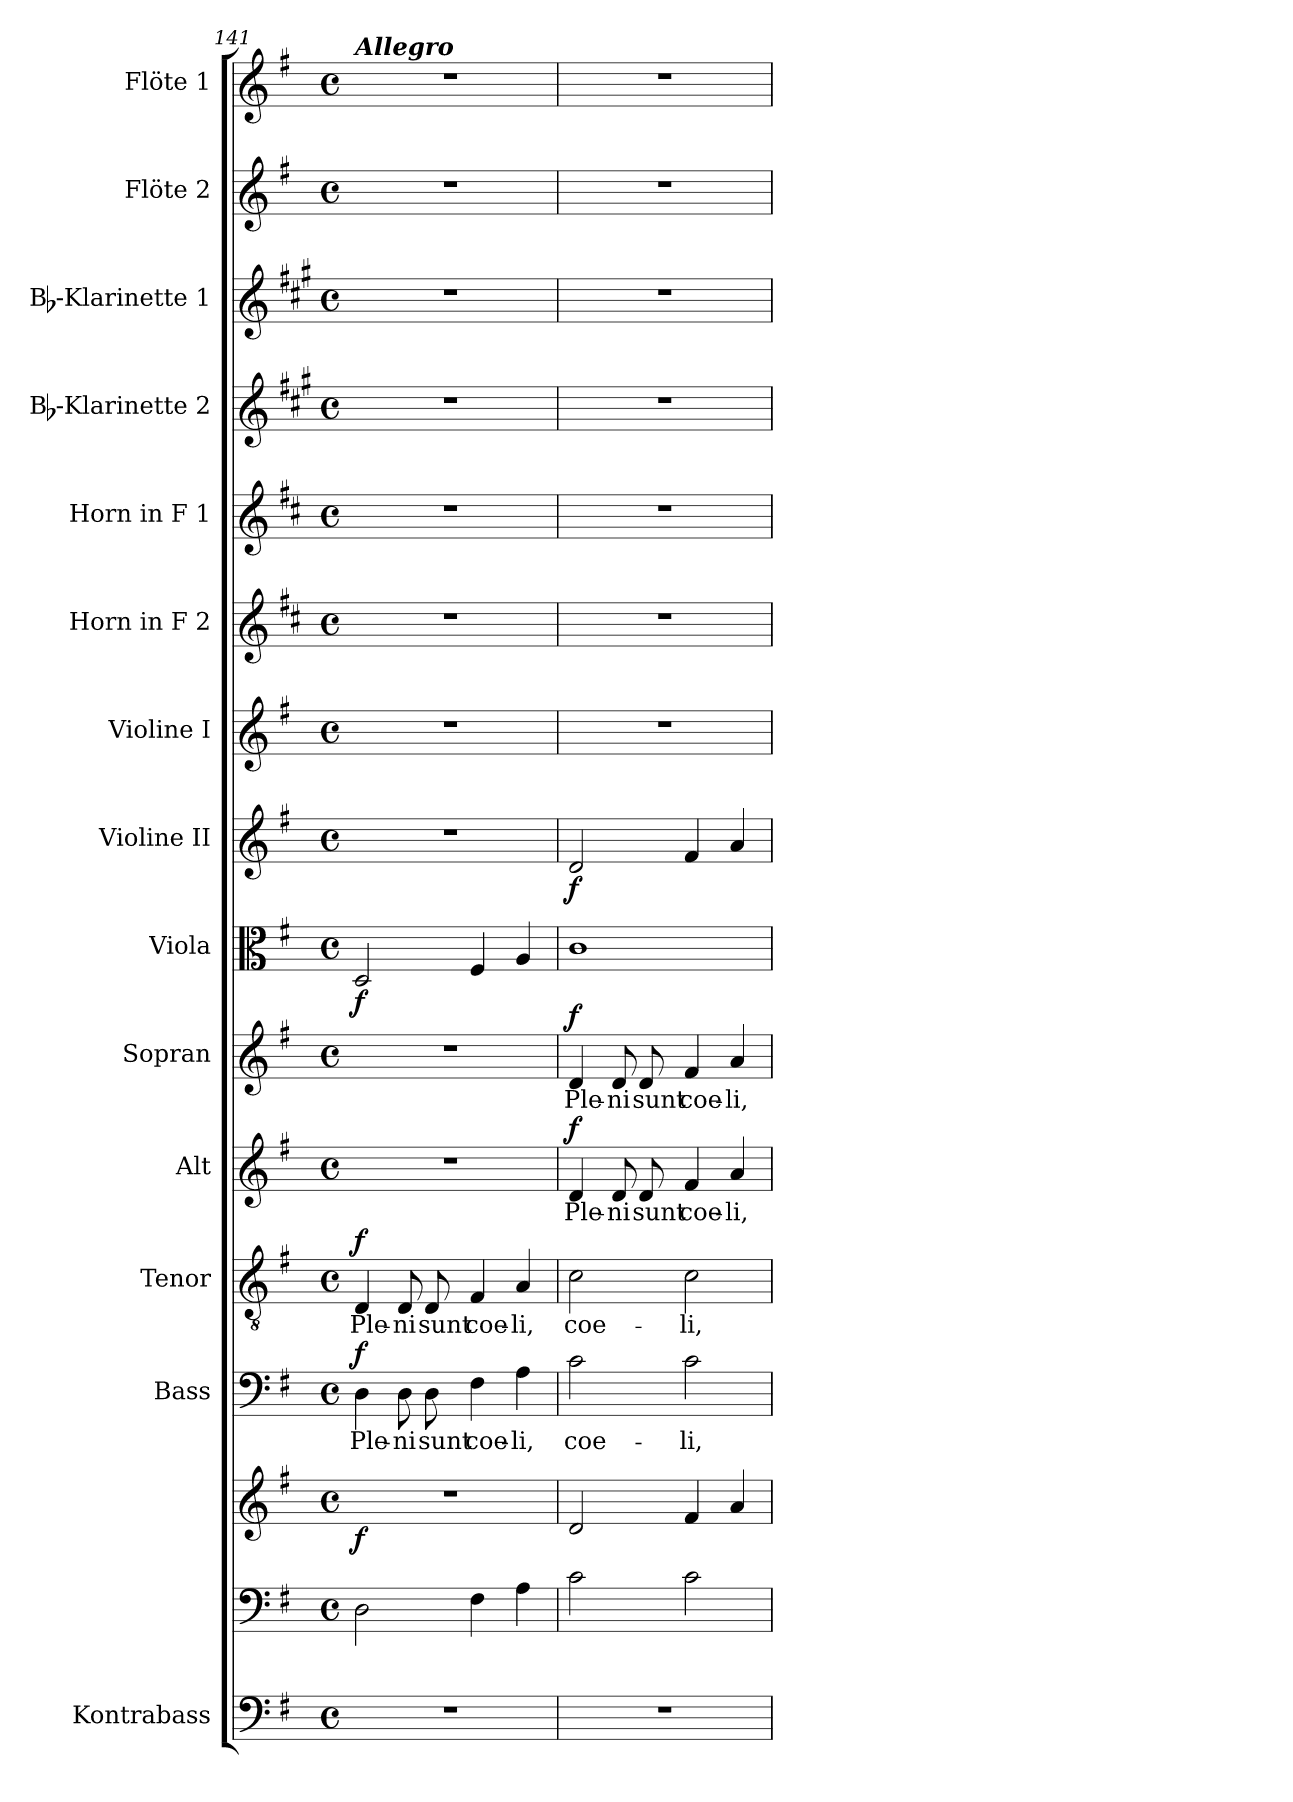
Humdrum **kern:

**kern	**kern	**kern	**dynam	**kern	**text	**dynam	**kern	**text	**dynam	**kern	**text	**dynam	**kern	**text	**dynam	**kern	**dynam	**kern	**dynam	**kern	**kern	**kern	**kern	**kern	**kern	**kern
*part15	*part14	*part14	*part14	*part13	*part13	*part13	*part12	*part12	*part12	*part11	*part11	*part11	*part10	*part10	*part10	*part9	*part9	*part8	*part8	*part7	*part6	*part5	*part4	*part3	*part2	*part1
*staff16	*staff15	*staff14	*staff14/15	*staff13	*staff13	*staff13	*staff12	*staff12	*staff12	*staff11	*staff11	*staff11	*staff10	*staff10	*staff10	*staff9	*staff9	*staff8	*staff8	*staff7	*staff6	*staff5	*staff4	*staff3	*staff2	*staff1
*I"Kontrabass	*	*	*	*I"Bass	*	*	*I"Tenor	*	*	*I"Alt	*	*	*I"Sopran	*	*	*I"Viola	*	*I"Violine II	*	*I"Violine I	*I"Horn in F 2	*I"Horn in F 1	*I"Bb-Klarinette 2	*I"Bb-Klarinette 1	*I"Flöte 2	*I"Flöte 1
*I'Kb.	*	*	*	*I'B.	*	*	*I'T.	*	*	*I'A.	*	*	*I'S.	*	*	*I'Vla.	*	*I'Vl. II	*	*I'Vl. I	*I'Horn 2	*I'Horn 1	*I'Bb Kl. 2	*I'Bb Kl. 1	*I'Fl. 2	*I'Fl. 1
!!LO:PB:g=z
*clefF4	*clefF4	*clefG2	*	*clefF4	*	*	*clefGv2	*	*	*clefG2	*	*	*clefG2	*	*	*clefC3	*	*clefG2	*	*clefG2	*clefG2	*clefG2	*clefG2	*clefG2	*clefG2	*clefG2
*ITrd7c12	*	*	*	*	*	*	*	*	*	*	*	*	*	*	*	*	*	*	*	*	*ITrd4c7	*ITrd4c7	*ITrd1c2	*ITrd1c2	*	*
*k[f#]	*k[f#]	*k[f#]	*	*k[f#]	*	*	*k[f#]	*	*	*k[f#]	*	*	*k[f#]	*	*	*k[f#]	*	*k[f#]	*	*k[f#]	*k[f#]	*k[f#]	*k[f#]	*k[f#]	*k[f#]	*k[f#]
*G:	*G:	*G:	*	*G:	*	*	*G:	*	*	*G:	*	*	*G:	*	*	*G:	*	*G:	*	*G:	*G:	*G:	*G:	*G:	*G:	*G:
*M4/4	*M4/4	*M4/4	*	*M4/4	*	*	*M4/4	*	*	*M4/4	*	*	*M4/4	*	*	*M4/4	*	*M4/4	*	*M4/4	*M4/4	*M4/4	*M4/4	*M4/4	*M4/4	*M4/4
*met(c)	*met(c)	*met(c)	*	*met(c)	*	*	*met(c)	*	*	*met(c)	*	*	*met(c)	*	*	*met(c)	*	*met(c)	*	*met(c)	*met(c)	*met(c)	*met(c)	*met(c)	*met(c)	*met(c)
=141	=141	=141	=141	=141	=141	=141	=141	=141	=141	=141	=141	=141	=141	=141	=141	=141	=141	=141	=141	=141	=141	=141	=141	=141	=141	=141
!	!	!	!	!	!	!	!	!	!	!	!	!	!	!	!	!	!	!	!	!	!	!	!	!	!	!LO:TX:a:Bi:t=Allegro
!	!	!	!LO:DY:b	!	!LO:LY:b	!LO:DY:a	!	!LO:LY:b	!LO:DY:a	!	!	!	!	!	!	!	!LO:DY:b	!	!	!	!	!	!	!	!	!
1r	2D\	1r	f	4D\	Ple-	f	4D/	Ple-	f	1r	.	.	1r	.	.	2D/	f	1r	.	1r	1r	1r	1r	1r	1r	1r
!	!	!	!	!	!LO:LY:b	!	!	!LO:LY:b	!	!	!	!	!	!	!	!	!	!	!	!	!	!	!	!	!	!
.	.	.	.	8D\	-ni	.	8D/	-ni	.	.	.	.	.	.	.	.	.	.	.	.	.	.	.	.	.	.
!	!	!	!	!	!LO:LY:b	!	!	!LO:LY:b	!	!	!	!	!	!	!	!	!	!	!	!	!	!	!	!	!	!
.	.	.	.	8D\	sunt	.	8D/	sunt	.	.	.	.	.	.	.	.	.	.	.	.	.	.	.	.	.	.
!	!	!	!	!	!LO:LY:b	!	!	!LO:LY:b	!	!	!	!	!	!	!	!	!	!	!	!	!	!	!	!	!	!
.	4F#\	.	.	4F#\	coe-	.	4F#/	coe-	.	.	.	.	.	.	.	4F#/	.	.	.	.	.	.	.	.	.	.
!	!	!	!	!	!LO:LY:b	!	!	!LO:LY:b	!	!	!	!	!	!	!	!	!	!	!	!	!	!	!	!	!	!
.	4A\	.	.	4A\	-li,	.	4A/	-li,	.	.	.	.	.	.	.	4A/	.	.	.	.	.	.	.	.	.	.
=142	=142	=142	=142	=142	=142	=142	=142	=142	=142	=142	=142	=142	=142	=142	=142	=142	=142	=142	=142	=142	=142	=142	=142	=142	=142	=142
!	!	!	!	!	!LO:LY:b	!	!	!LO:LY:b	!	!	!LO:LY:b	!LO:DY:a	!	!LO:LY:b	!LO:DY:a	!	!	!	!LO:DY:b	!	!	!	!	!	!	!
1r	2c\	2d/	.	2c\	coe-	.	2c\	coe-	.	4d/	Ple-	f	4d/	Ple-	f	1c	.	2d/	f	1r	1r	1r	1r	1r	1r	1r
!	!	!	!	!	!	!	!	!	!	!	!LO:LY:b	!	!	!LO:LY:b	!	!	!	!	!	!	!	!	!	!	!	!
.	.	.	.	.	.	.	.	.	.	8d/	-ni	.	8d/	-ni	.	.	.	.	.	.	.	.	.	.	.	.
!	!	!	!	!	!	!	!	!	!	!	!LO:LY:b	!	!	!LO:LY:b	!	!	!	!	!	!	!	!	!	!	!	!
.	.	.	.	.	.	.	.	.	.	8d/	sunt	.	8d/	sunt	.	.	.	.	.	.	.	.	.	.	.	.
!	!	!	!	!	!LO:LY:b	!	!	!LO:LY:b	!	!	!LO:LY:b	!	!	!LO:LY:b	!	!	!	!	!	!	!	!	!	!	!	!
.	2c\	4f#/	.	2c\	-li,	.	2c\	-li,	.	4f#/	coe-	.	4f#/	coe-	.	.	.	4f#/	.	.	.	.	.	.	.	.
!	!	!	!	!	!	!	!	!	!	!	!LO:LY:b	!	!	!LO:LY:b	!	!	!	!	!	!	!	!	!	!	!	!
.	.	4a/	.	.	.	.	.	.	.	4a/	-li,	.	4a/	-li,	.	.	.	4a/	.	.	.	.	.	.	.	.
=	=	=	=	=	=	=	=	=	=	=	=	=	=	=	=	=	=	=	=	=	=	=	=	=	=	=
*-	*-	*-	*-	*-	*-	*-	*-	*-	*-	*-	*-	*-	*-	*-	*-	*-	*-	*-	*-	*-	*-	*-	*-	*-	*-	*-
